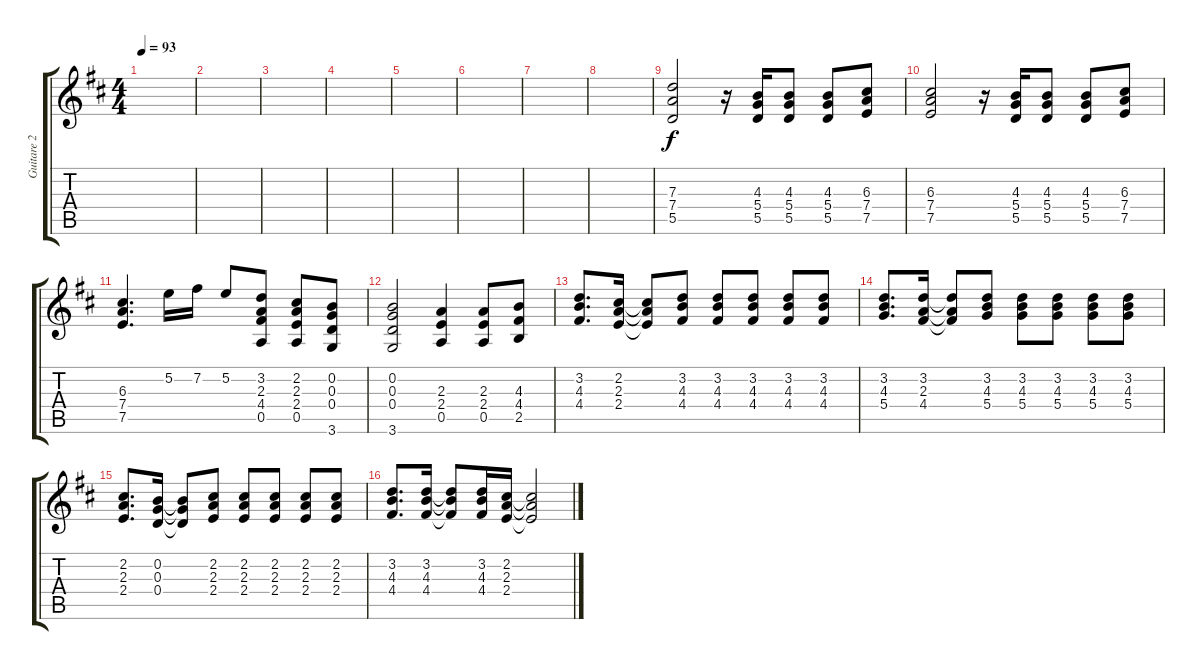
\track ("Guitare 2" "Guitare 2") {instrument distortionguitar}
\staff {score tabs}
\tuning (E4 B3 G3 D3 A2 E2) {hide}
\ts (4 4)
\tempo 93
\clef g2
\ks d
|
|
|
|
|
|
|
|
(7.3 7.4 5.5).2 r.16 (4.3 5.4 5.5).16 (4.3 5.4 5.5).8 (4.3 5.4 5.5).8 (6.3 7.4 7.5).8 |
(6.3 7.4 7.5).2 r.16 (4.3 5.4 5.5).16 (4.3 5.4 5.5).8 (4.3 5.4 5.5).8 (6.3 7.4 7.5).8 |
(6.3 7.4 7.5).4{d} 5.2.16 7.2.16 5.2.8 (3.2 2.3 4.4 0.5).8 (2.2 2.3 2.4 0.5).8 (0.2 0.3 0.4 3.6).8 |
(0.2 0.3 0.4 3.6).2 (2.3 2.4 0.5).4 (2.3 2.4 0.5).8 (4.3 4.4 2.5).8 |
(3.2 4.3 4.4).8{d} (2.2 2.3 2.4).16 (2.2{t} 2.3{t} 2.4{t}).8 (3.2 4.3 4.4).8 (3.2 4.3 4.4).8 (3.2 4.3 4.4).8 (3.2 4.3 4.4).8 (3.2 4.3 4.4).8 |
(3.2 4.3 5.4).8{d} (3.2 2.3 4.4).16 (3.2{t} 2.3{t} 4.4{t}).8 (3.2 4.3 5.4).8 (3.2 4.3 5.4).8 (3.2 4.3 5.4).8 (3.2 4.3 5.4).8 (3.2 4.3 5.4).8 |
(2.2 2.3 2.4).8{d} (0.2 0.3 0.4).16 (0.2{t} 0.3{t} 0.4{t}).8 (2.2 2.3 2.4).8 (2.2 2.3 2.4).8 (2.2 2.3 2.4).8 (2.2 2.3 2.4).8 (2.2 2.3 2.4).8 |
(3.2 4.3 4.4).8{d} (3.2 4.3 4.4).16 (3.2{t} 4.3{t} 4.4{t}).8 (3.2 4.3 4.4).16 (2.2 2.3 2.4).16 (2.2{t} 2.3{t} 2.4{t}).2
